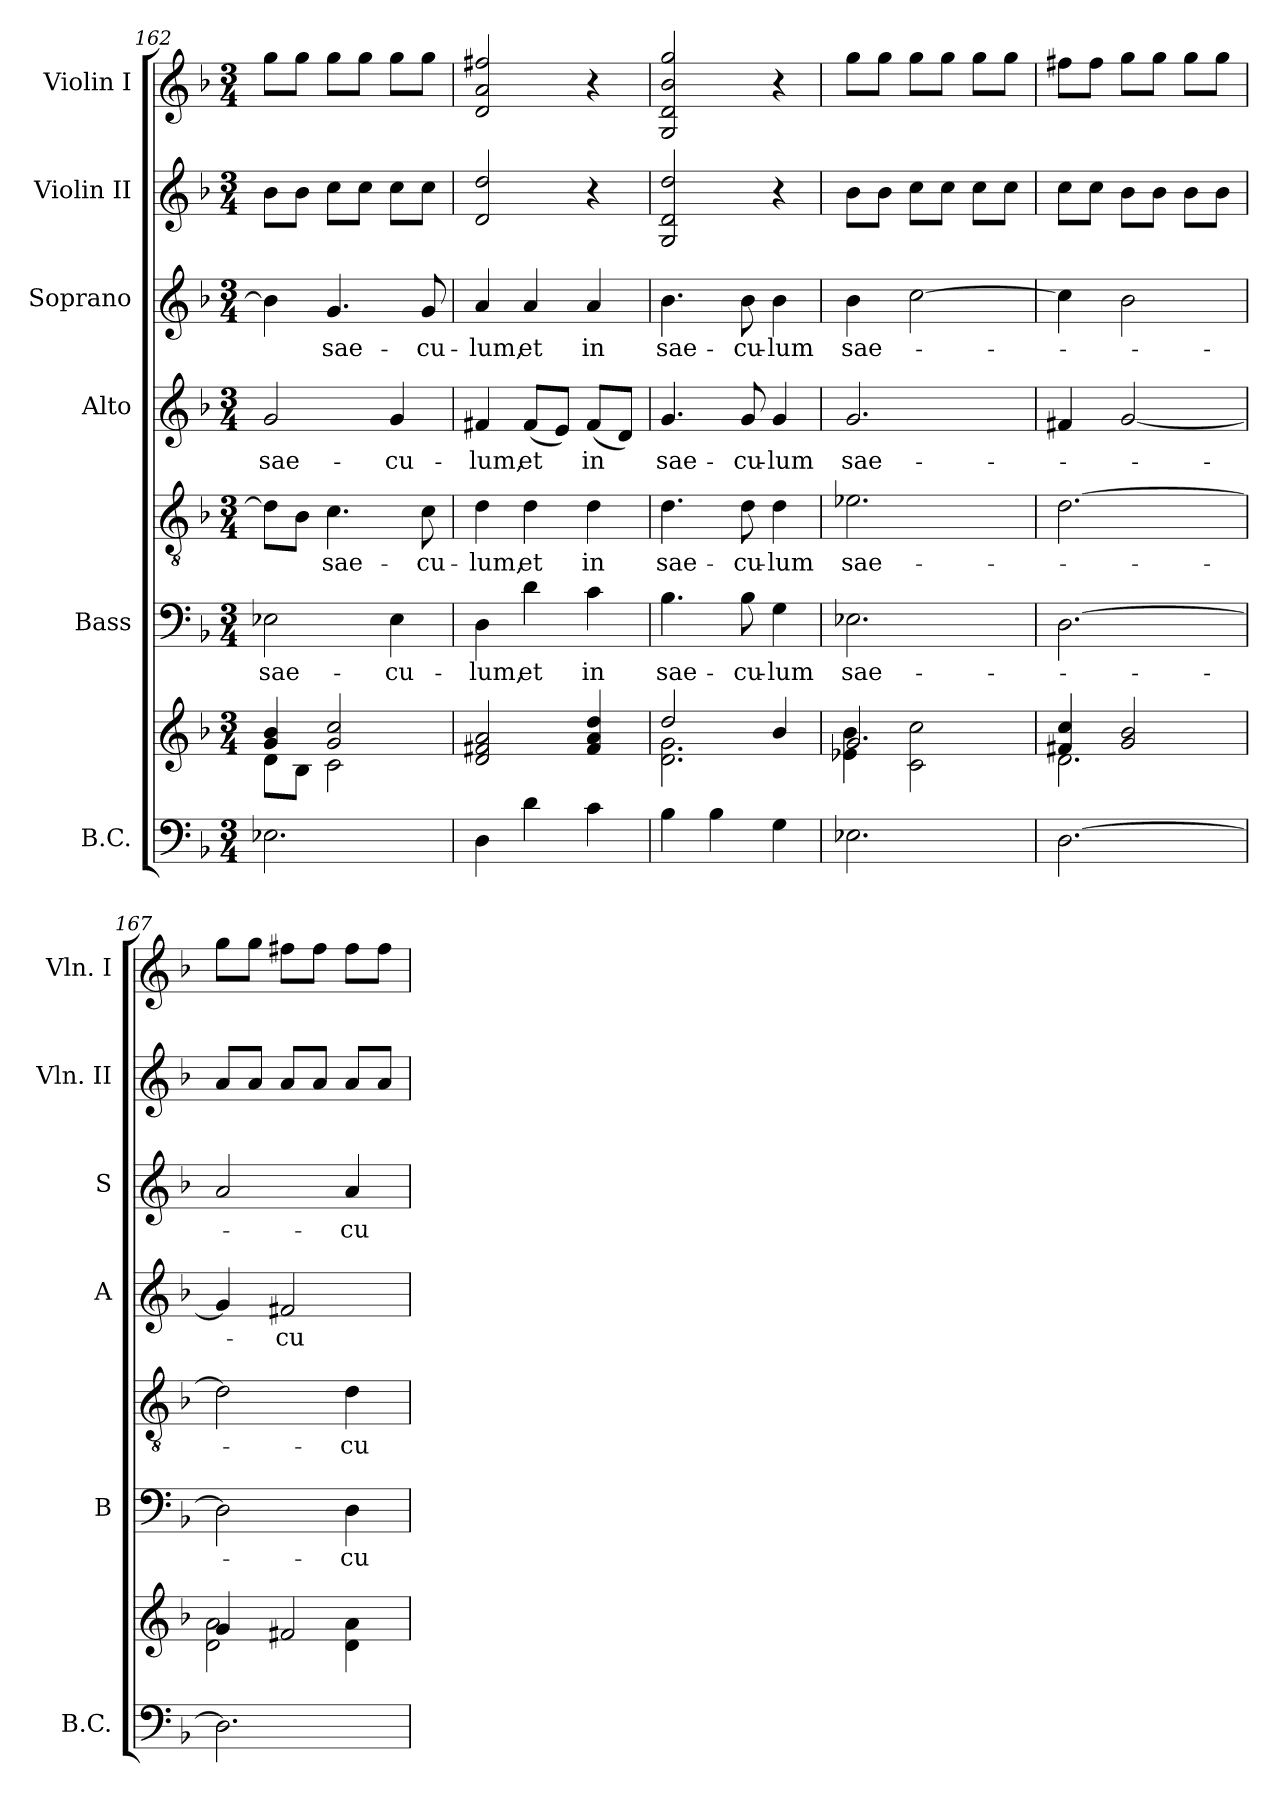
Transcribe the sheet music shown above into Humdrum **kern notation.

**kern	**kern	**kern	**text	**kern	**text	**kern	**text	**kern	**text	**kern	**kern
*part7	*part7	*part6	*part6	*part5	*part5	*part4	*part4	*part3	*part3	*part2	*part1
*staff8	*staff7	*staff6	*staff6	*staff5	*staff5	*staff4	*staff4	*staff3	*staff3	*staff2	*staff1
*I"B.C.	*	*I"Bass	*	*	*	*I"Alto	*	*I"Soprano	*	*I"Violin II	*I"Violin I
*I'B.C.	*	*I'B	*	*	*	*I'A	*	*I'S	*	*I'Vln. II	*I'Vln. I
!!LO:PB:g=z
*clefF4	*clefG2	*clefF4	*	*clefGv2	*	*clefG2	*	*clefG2	*	*clefG2	*clefG2
*k[b-]	*k[b-]	*k[b-]	*	*k[b-]	*	*k[b-]	*	*k[b-]	*	*k[b-]	*k[b-]
*F:	*F:	*F:	*	*F:	*	*F:	*	*F:	*	*F:	*F:
*M3/4	*M3/4	*M3/4	*	*M3/4	*	*M3/4	*	*M3/4	*	*M3/4	*M3/4
=162	=162	=162	=162	=162	=162	=162	=162	=162	=162	=162	=162
*	*^	*	*	*	*	*	*	*	*	*	*
!	!	!	!	!LO:LY:b	!	!	!	!LO:LY:b	!	!	!	!
2.E-X\	4g/ 4b-/	8d\L	2E-X\	sae-	8d\L]	.	2g/	sae-	4b-\]	.	8b-\L	8gg\L
.	.	8B-\J	.	.	8B-\J	.	.	.	.	.	8b-\J	8gg\J
!	!	!	!	!	!	!LO:LY:b	!	!	!	!LO:LY:b	!	!
.	2g/ 2cc/	2c\	.	.	4.c\	sae-	.	.	4.g/	sae-	8cc\L	8gg\L
.	.	.	.	.	.	.	.	.	.	.	8cc\J	8gg\J
!	!	!	!	!LO:LY:b	!	!	!	!LO:LY:b	!	!	!	!
.	.	.	4E-\	-cu-	.	.	4g/	-cu-	.	.	8cc\L	8gg\L
!	!	!	!	!	!	!LO:LY:b	!	!	!	!LO:LY:b	!	!
.	.	.	.	.	8c\	-cu-	.	.	8g/	-cu-	8cc\J	8gg\J
*	*v	*v	*	*	*	*	*	*	*	*	*	*
=163	=163	=163	=163	=163	=163	=163	=163	=163	=163	=163	=163
!	!	!	!LO:LY:b	!	!LO:LY:b	!	!LO:LY:b	!	!LO:LY:b	!	!
4D\	2d/ 2f#X/ 2a/	4D\	-lum,	4d\	-lum,	4f#X/	-lum,	4a/	-lum,	2d/ 2dd/	2d/ 2a/ 2ff#X/
!	!	!	!LO:LY:b	!	!LO:LY:b	!	!LO:LY:b	!	!LO:LY:b	!	!
4d\	.	4d\	et	4d\	et	(<8f#/L	et	4a/	et	.	.
.	.	.	.	.	.	8e/J)	.	.	.	.	.
!	!	!	!LO:LY:b	!	!LO:LY:b	!	!LO:LY:b	!	!LO:LY:b	!	!
4c\	4f#/ 4a/ 4dd/	4c\	in	4d\	in	(<8f#/L	in	4a/	in	4r	4r
.	.	.	.	.	.	8d/J)	.	.	.	.	.
=164	=164	=164	=164	=164	=164	=164	=164	=164	=164	=164	=164
*	*^	*	*	*	*	*	*	*	*	*	*
!	!	!	!	!LO:LY:b	!	!LO:LY:b	!	!LO:LY:b	!	!LO:LY:b	!	!
4B-\	2dd/	2.d\ 2.g\	4.B-\	sae-	4.d\	sae-	4.g/	sae-	4.b-\	sae-	2G/ 2d/ 2dd/	2G/ 2d/ 2b-/ 2gg/
4B-\	.	.	.	.	.	.	.	.	.	.	.	.
!	!	!	!	!LO:LY:b	!	!LO:LY:b	!	!LO:LY:b	!	!LO:LY:b	!	!
.	.	.	8B-\	-cu-	8d\	-cu-	8g/	-cu-	8b-\	-cu-	.	.
!	!	!	!	!LO:LY:b	!	!LO:LY:b	!	!LO:LY:b	!	!LO:LY:b	!	!
4G\	4b-/	.	4G\	-lum	4d\	-lum	4g/	-lum	4b-\	-lum	4r	4r
=165	=165	=165	=165	=165	=165	=165	=165	=165	=165	=165	=165	=165
!	!	!	!	!LO:LY:b	!	!LO:LY:b	!	!LO:LY:b	!	!LO:LY:b	!	!
2.E-X\	2.g/	4e-X\ 4b-\	2.E-X\	sae-	2.e-X\	sae-	2.g/	sae-	4b-\	sae-	8b-\L	8gg\L
.	.	.	.	.	.	.	.	.	.	.	8b-\J	8gg\J
.	.	2c\ 2cc\	.	.	.	.	.	.	[2cc\	.	8cc\L	8gg\L
.	.	.	.	.	.	.	.	.	.	.	8cc\J	8gg\J
.	.	.	.	.	.	.	.	.	.	.	8cc\L	8gg\L
.	.	.	.	.	.	.	.	.	.	.	8cc\J	8gg\J
=166	=166	=166	=166	=166	=166	=166	=166	=166	=166	=166	=166	=166
[2.D\	4f#X/ 4cc/	2.d\	[2.D\	.	[2.d\	.	4f#X/	.	4cc\]	.	8cc\L	8ff#X\L
.	.	.	.	.	.	.	.	.	.	.	8cc\J	8ff#\J
.	2g/ 2b-/	.	.	.	.	.	[2g/	.	2b-\	.	8b-\L	8gg\L
.	.	.	.	.	.	.	.	.	.	.	8b-\J	8gg\J
.	.	.	.	.	.	.	.	.	.	.	8b-\L	8gg\L
.	.	.	.	.	.	.	.	.	.	.	8b-\J	8gg\J
=167	=167	=167	=167	=167	=167	=167	=167	=167	=167	=167	=167	=167
2.D\]	4g/	2d\ 2a\	2D\]	.	2d\]	.	4g/]	.	2a/	.	8a/L	8gg\L
.	.	.	.	.	.	.	.	.	.	.	8a/J	8gg\J
!	!	!	!	!	!	!	!	!LO:LY:b	!	!	!	!
.	2f#X/	.	.	.	.	.	2f#X/	-cu-	.	.	8a/L	8ff#X\L
.	.	.	.	.	.	.	.	.	.	.	8a/J	8ff#\J
!	!	!	!	!LO:LY:b	!	!LO:LY:b	!	!	!	!LO:LY:b	!	!
.	.	4d\ 4a\	4D\	-cu-	4d\	-cu-	.	.	4a/	-cu-	8a/L	8ff#\L
.	.	.	.	.	.	.	.	.	.	.	8a/J	8ff#\J
*	*v	*v	*	*	*	*	*	*	*	*	*	*
=	=	=	=	=	=	=	=	=	=	=	=
*-	*-	*-	*-	*-	*-	*-	*-	*-	*-	*-	*-
